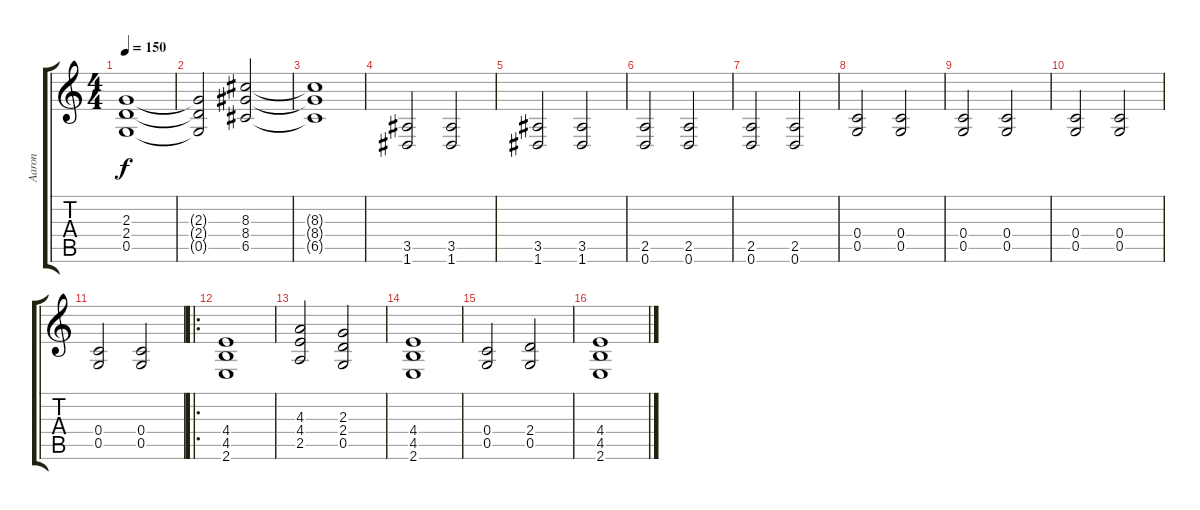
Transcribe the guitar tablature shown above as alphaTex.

\track ("Aaron" "Aaron") {instrument distortionguitar}
\staff {score tabs}
\tuning (D4 A3 F3 C3 G2 D2) {hide}
\ts (4 4)
\tempo 150
\clef g2
\ks c
(2.3 2.4 0.5).1{dy f} |
(2.3{t} 2.4{t} 0.5{t}).2 (8.3 8.4 6.5).2 |
(8.3{t} 8.4{t} 6.5{t}).1 |
(3.5 1.6).2 (3.5 1.6).2 |
(3.5 1.6).2 (3.5 1.6).2 |
(2.5 0.6).2 (2.5 0.6).2 |
(2.5 0.6).2 (2.5 0.6).2 |
(0.4 0.5).2 (0.4 0.5).2 |
(0.4 0.5).2 (0.4 0.5).2 |
(0.4 0.5).2 (0.4 0.5).2 |
(0.4 0.5).2 (0.4 0.5).2 |
\ro
(4.4 4.5 2.6).1 |
(4.3 4.4 2.5).2 (2.3 2.4 0.5).2 |
(4.4 4.5 2.6).1 |
(0.4 0.5).2 (2.4 0.5).2 |
(4.4 4.5 2.6).1
